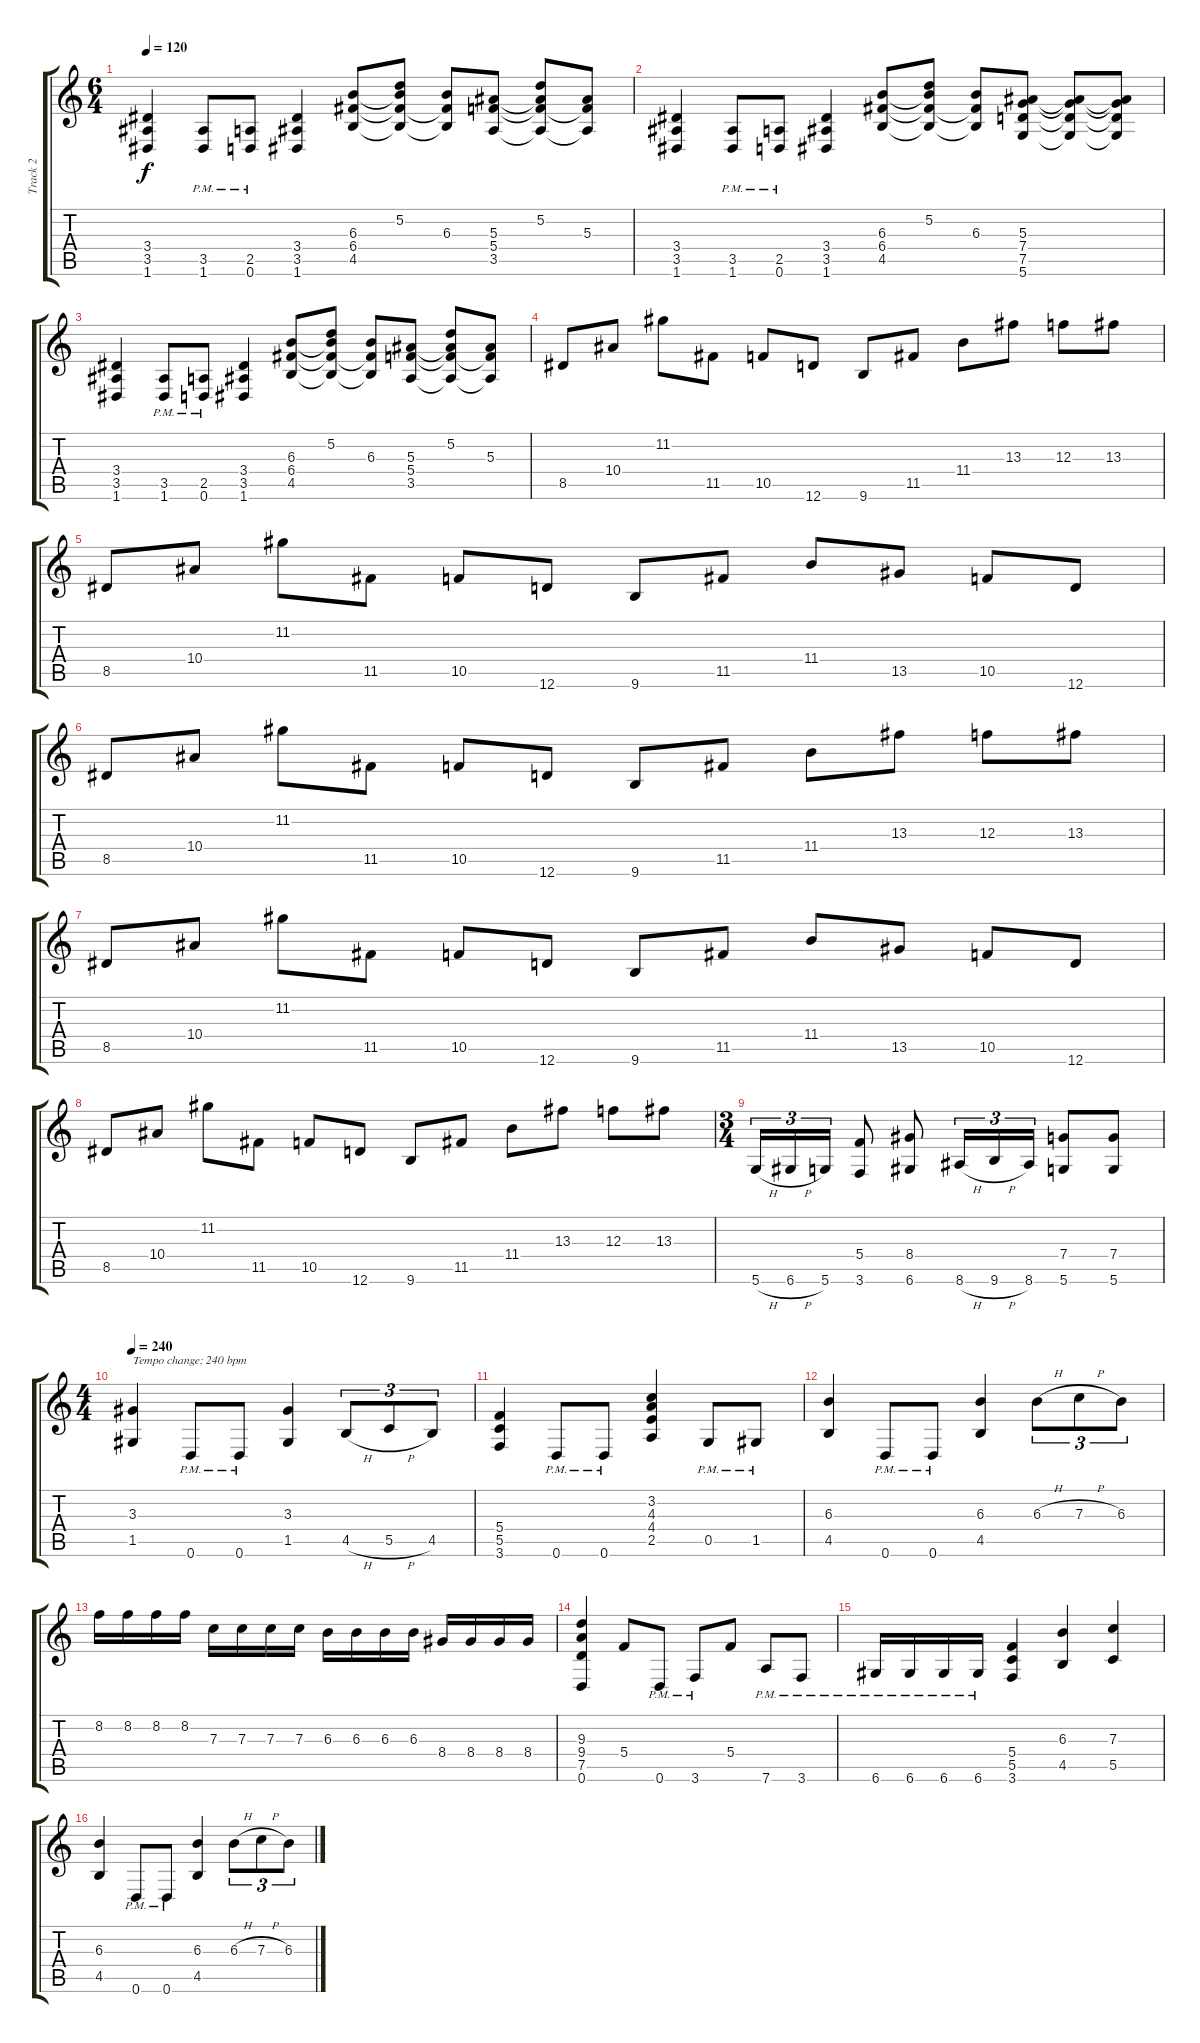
\track ("Track 2" "Track 2") {instrument distortionguitar}
\staff {score tabs}
\tuning (D4 A3 F3 C3 G2 D2) {hide}
\ts (6 4)
\tempo 120
\clef g2
\ks c
(3.4 3.5 1.6).4{dy f} (3.5{pm} 1.6{pm}).8 (2.5{pm} 0.6{pm}).8 (3.4 3.5 1.6).4 (6.3 6.4 4.5).8 (5.2 6.3{t} 6.4{t} 4.5{t}).8 (6.3 6.4{t} 4.5{t}).8 (5.3 5.4 3.5).8 (5.2 5.3{t} 5.4{t} 3.5{t}).8 (5.3 5.4{t} 3.5{t}).8 |
(3.4 3.5 1.6).4 (3.5{pm} 1.6{pm}).8 (2.5{pm} 0.6{pm}).8 (3.4 3.5 1.6).4 (6.3 6.4 4.5).8 (5.2 6.3{t} 6.4{t} 4.5{t}).8 (6.3 6.4{t} 4.5{t}).8 (5.3 7.4 7.5 5.6).8 (5.3{t} 7.4{t} 7.5{t} 5.6{t}).8 (5.3{t} 7.4{t} 7.5{t} 5.6{t}).8 |
(3.4 3.5 1.6).4 (3.5{pm} 1.6{pm}).8 (2.5{pm} 0.6{pm}).8 (3.4 3.5 1.6).4 (6.3 6.4 4.5).8 (5.2 6.3{t} 6.4{t} 4.5{t}).8 (6.3 6.4{t} 4.5{t}).8 (5.3 5.4 3.5).8 (5.2 5.3{t} 5.4{t} 3.5{t}).8 (5.3 5.4{t} 3.5{t}).8 |
8.5.8 10.4.8 11.2.8 11.5.8 10.5.8 12.6.8 9.6.8 11.5.8 11.4.8 13.3.8 12.3.8 13.3.8 |
8.5.8 10.4.8 11.2.8 11.5.8 10.5.8 12.6.8 9.6.8 11.5.8 11.4.8 13.5.8 10.5.8 12.6.8 |
8.5.8 10.4.8 11.2.8 11.5.8 10.5.8 12.6.8 9.6.8 11.5.8 11.4.8 13.3.8 12.3.8 13.3.8 |
8.5.8 10.4.8 11.2.8 11.5.8 10.5.8 12.6.8 9.6.8 11.5.8 11.4.8 13.5.8 10.5.8 12.6.8 |
8.5.8 10.4.8 11.2.8 11.5.8 10.5.8 12.6.8 9.6.8 11.5.8 11.4.8 13.3.8 12.3.8 13.3.8 |
\ts (3 4)
5.6{h}.16{tu (3 2)} 6.6{h}.16{tu (3 2)} 5.6.16{tu (3 2)} (5.4 3.6).8 (8.4 6.6).8 8.6{h}.16{tu (3 2)} 9.6{h}.16{tu (3 2)} 8.6.16{tu (3 2)} (7.4 5.6).8 (7.4 5.6).8 |
\ts (4 4)
\tempo 240
(3.3 1.5).4{txt "Tempo change; 240 bpm"} 0.6{pm}.8 0.6{pm}.8 (3.3 1.5).4 4.5{h}.8{tu (3 2)} 5.5{h}.8{tu (3 2)} 4.5.8{tu (3 2)} |
(5.4 5.5 3.6).4 0.6{pm}.8 0.6{pm}.8 (3.2 4.3 4.4 2.5).4 0.5{pm}.8 1.5{pm}.8 |
(6.3 4.5).4 0.6{pm}.8 0.6{pm}.8 (6.3 4.5).4 6.3{h}.8{tu (3 2)} 7.3{h}.8{tu (3 2)} 6.3.8{tu (3 2)} |
8.2.16 8.2.16 8.2.16 8.2.16 7.3.16 7.3.16 7.3.16 7.3.16 6.3.16 6.3.16 6.3.16 6.3.16 8.4.16 8.4.16 8.4.16 8.4.16 |
(9.3 9.4 7.5 0.6).4 5.4.8 0.6{pm}.8 3.6{pm}.8 5.4.8 7.6{pm}.8 3.6{pm}.8 |
6.6{pm}.16 6.6{pm}.16 6.6{pm}.16 6.6{pm}.16 (5.4 5.5 3.6).4 (6.3 4.5).4 (7.3 5.5).4 |
(6.3 4.5).4 0.6{pm}.8 0.6{pm}.8 (6.3 4.5).4 6.3{h}.8{tu (3 2)} 7.3{h}.8{tu (3 2)} 6.3.8{tu (3 2)}
